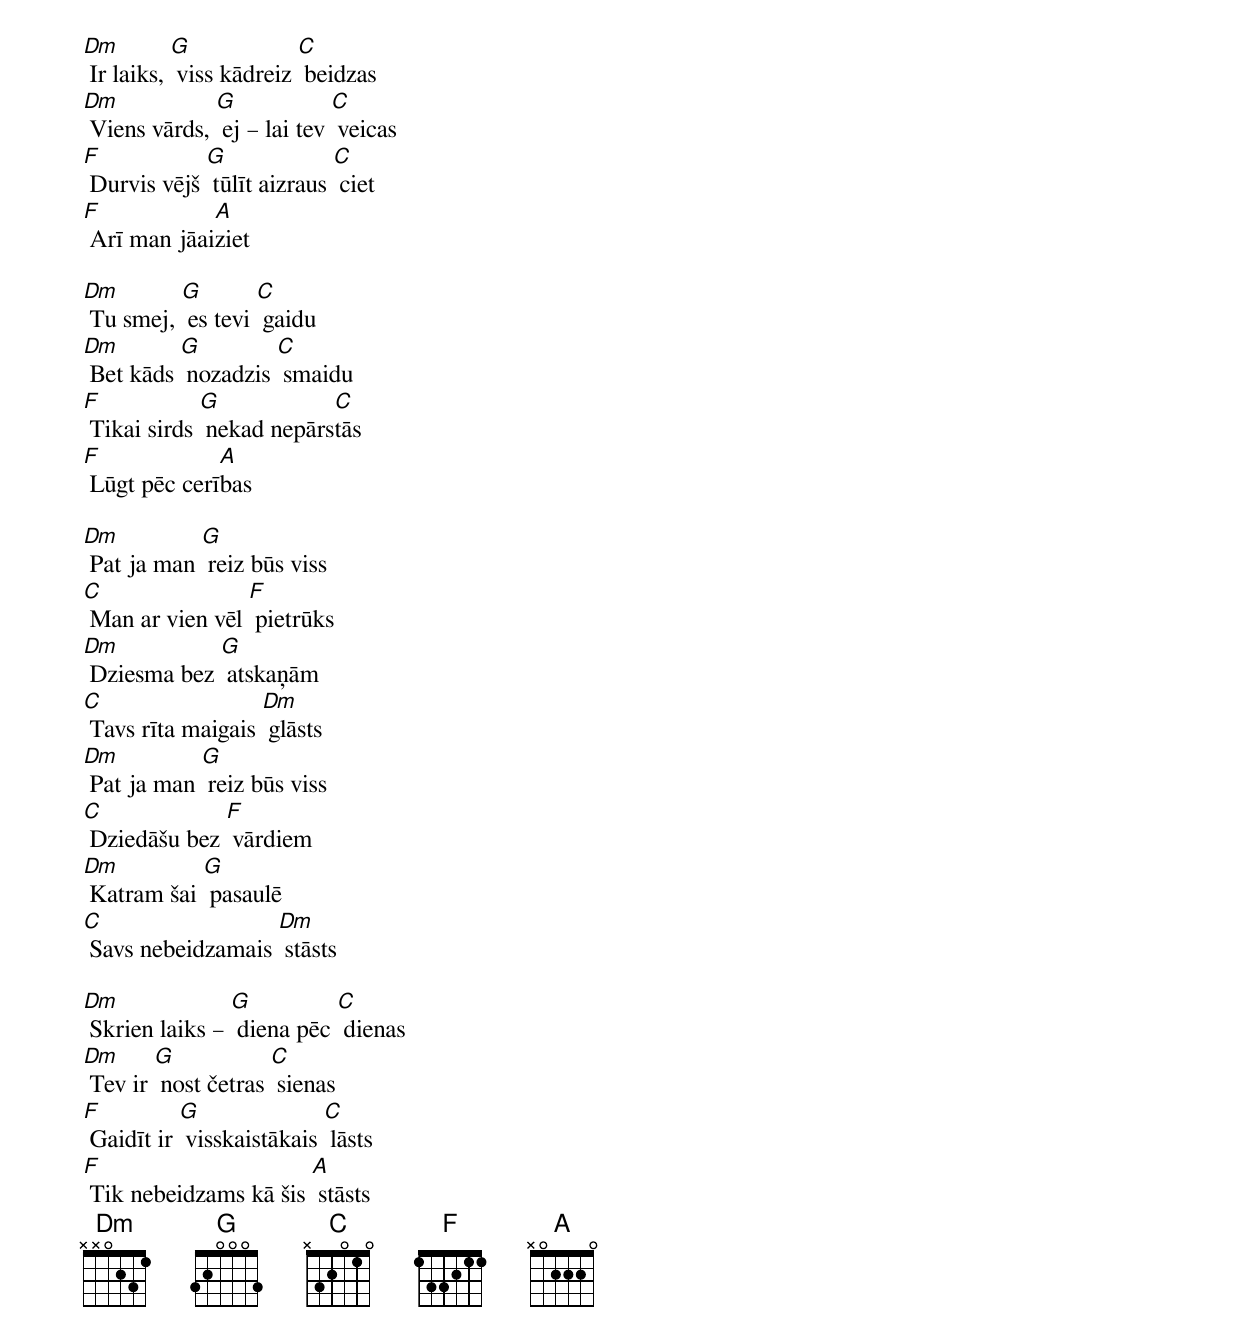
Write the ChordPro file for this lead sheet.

[Dm] Ir laiks, [G] viss kādreiz [C] beidzas
[Dm] Viens vārds, [G] ej – lai tev [C] veicas
[F] Durvis vējš [G] tūlīt aizraus [C] ciet
[F] Arī man jāai[A]ziet

[Dm] Tu smej, [G] es tevi [C] gaidu
[Dm] Bet kāds [G] nozadzis [C] smaidu
[F] Tikai sirds [G] nekad nepārs[C]tās
[F] Lūgt pēc cerī[A]bas

[Dm] Pat ja man [G] reiz būs viss
[C] Man ar vien vēl [F] pietrūks
[Dm] Dziesma bez [G] atskaņām
[C] Tavs rīta maigais [Dm] glāsts
[Dm] Pat ja man [G] reiz būs viss
[C] Dziedāšu bez [F] vārdiem
[Dm] Katram šai [G] pasaulē
[C] Savs nebeidzamais [Dm] stāsts

[Dm] Skrien laiks – [G] diena pēc [C] dienas
[Dm] Tev ir [G] nost četras [C] sienas
[F] Gaidīt ir [G] visskaistākais [C] lāsts
[F] Tik nebeidzams kā šis [A] stāsts
